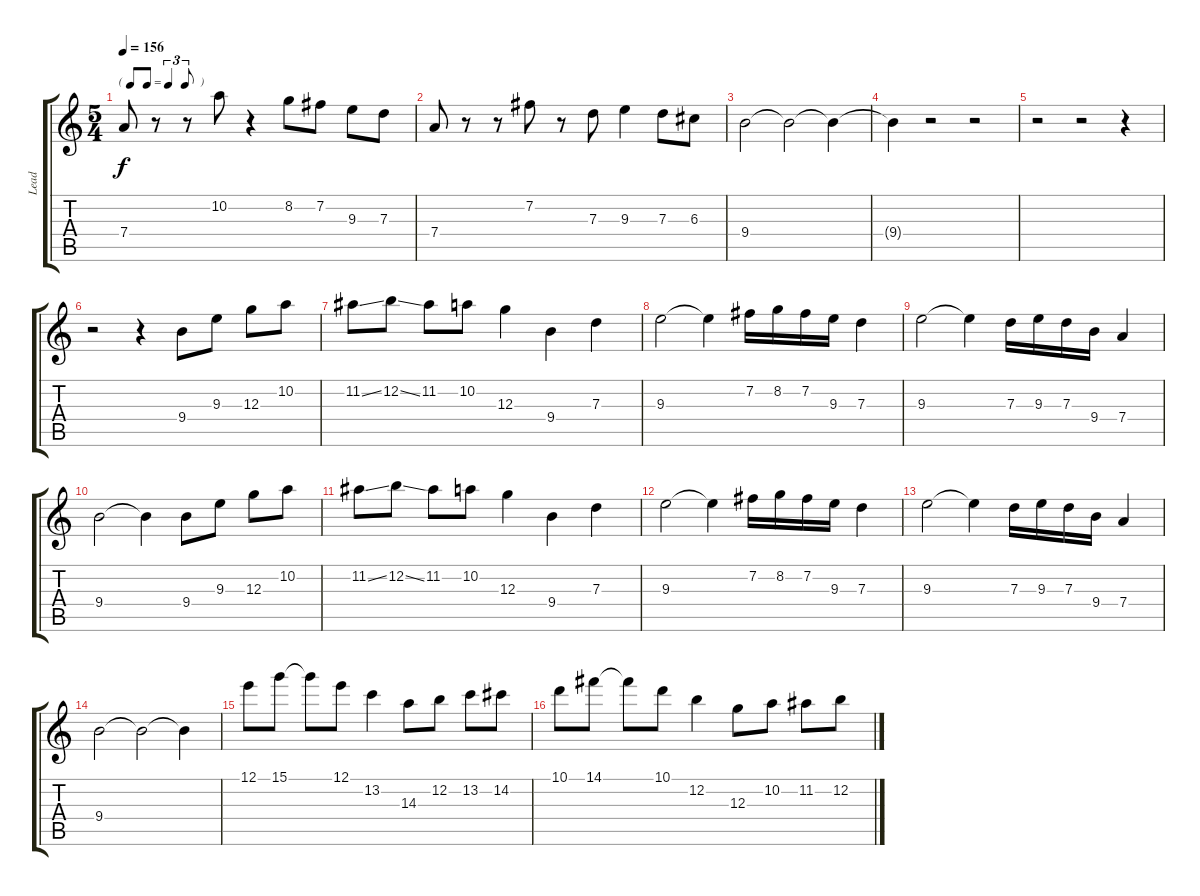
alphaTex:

\track ("Lead" "Lead") {instrument acousticguitarnylon}
\staff {score tabs}
\tuning (E4 B3 G3 D3 A2 E2) {hide}
\ts (5 4)
\tf triplet8th
\tempo 156
\clef g2
\ks c
7.4.8{dy f} r.8 r.8 10.2.8 r.4 8.2.8 7.2.8 9.3.8 7.3.8 |
7.4.8 r.8 r.8 7.2.8 r.8 7.3.8 9.3.4 7.3.8 6.3.8 |
9.4.2 9.4{t}.2 9.4{t}.4 |
9.4{t}.4 r.2 r.2 |
r.2 r.2 r.4 |
r.2 r.4 9.4.8 9.3.8 12.3.8 10.2.8 |
11.2{ss}.8 12.2{ss}.8 11.2.8 10.2.8 12.3.4 9.4.4 7.3.4 |
9.3.2 9.3{t}.4 7.2.16 8.2.16 7.2.16 9.3.16 7.3.4 |
9.3.2 9.3{t}.4 7.3.16 9.3.16 7.3.16 9.4.16 7.4.4 |
9.4.2 9.4{t}.4 9.4.8 9.3.8 12.3.8 10.2.8 |
11.2{ss}.8 12.2{ss}.8 11.2.8 10.2.8 12.3.4 9.4.4 7.3.4 |
9.3.2 9.3{t}.4 7.2.16 8.2.16 7.2.16 9.3.16 7.3.4 |
9.3.2 9.3{t}.4 7.3.16 9.3.16 7.3.16 9.4.16 7.4.4 |
9.4.2 9.4{t}.2 9.4{t}.4 |
12.1.8 15.1.8 15.1{t}.8 12.1.8 13.2.4 14.3.8 12.2.8 13.2.8 14.2.8 |
10.1.8 14.1.8 14.1{t}.8 10.1.8 12.2.4 12.3.8 10.2.8 11.2.8 12.2.8
